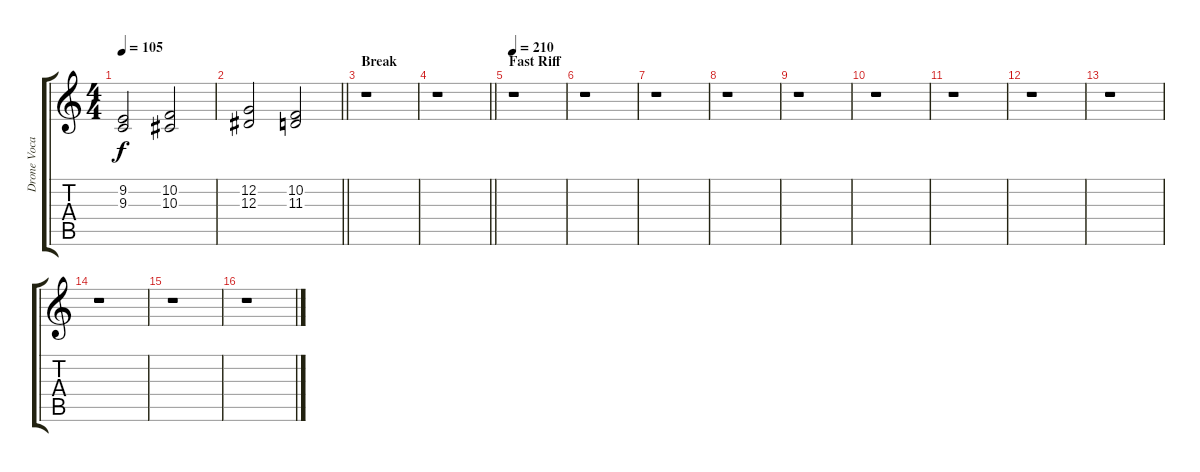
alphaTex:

\track ("Drone Vocals 1 [Mark Lanegan]" "Drone Voca") {instrument pad7halo}
\staff {score tabs}
\tuning (C4 G3 Eb3 Bb2 F2 C2) {hide}
\ts (4 4)
\tempo 105
\clef g2
\ks c
(9.2 9.3).2{dy f} (10.2 10.3).2 |
\barLineRight lightlight
(12.2 12.3).2 (10.2 11.3).2 |
\section ("" "Break")
r.1 |
\barLineRight lightlight
r.1 |
\section ("" "Fast Riff")
\tempo 210
r.1 |
r.1 |
r.1 |
r.1 |
r.1 |
r.1 |
r.1 |
r.1 |
r.1 |
r.1 |
r.1 |
r.1
